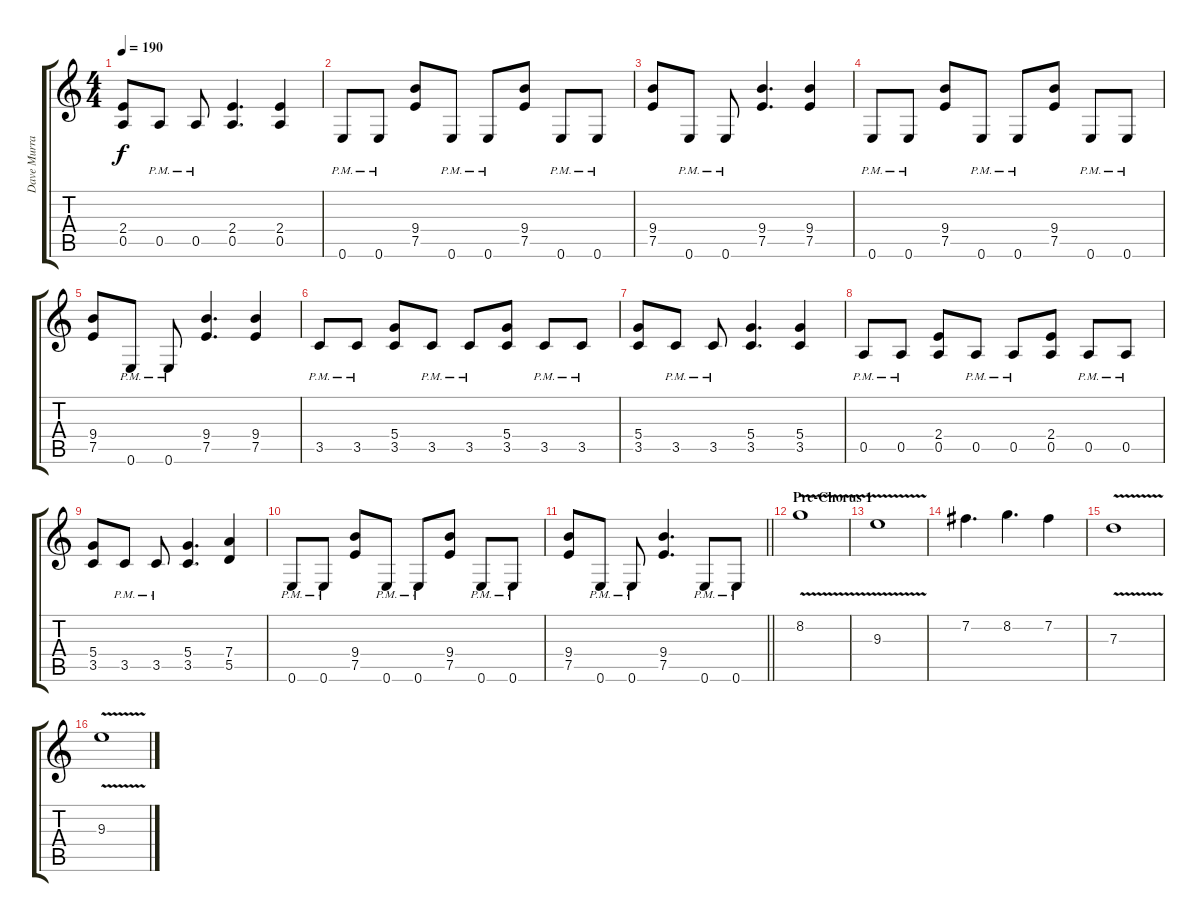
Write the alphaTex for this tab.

\track ("Dave Murray" "Dave Murra") {instrument overdrivenguitar}
\staff {score tabs}
\tuning (E4 B3 G3 D3 A2 E2) {hide}
\ts (4 4)
\tempo 190
\clef g2
\ks c
(2.4 0.5).8{dy f} 0.5{pm}.8 0.5{pm}.8 (2.4 0.5).4{d} (2.4 0.5).4 |
0.6{pm}.8 0.6{pm}.8 (9.4 7.5).8 0.6{pm}.8 0.6{pm}.8 (9.4 7.5).8 0.6{pm}.8 0.6{pm}.8 |
(9.4 7.5).8 0.6{pm}.8 0.6{pm}.8 (9.4 7.5).4{d} (9.4 7.5).4 |
0.6{pm}.8 0.6{pm}.8 (9.4 7.5).8 0.6{pm}.8 0.6{pm}.8 (9.4 7.5).8 0.6{pm}.8 0.6{pm}.8 |
(9.4 7.5).8 0.6{pm}.8 0.6{pm}.8 (9.4 7.5).4{d} (9.4 7.5).4 |
3.5{pm}.8 3.5{pm}.8 (5.4 3.5).8 3.5{pm}.8 3.5{pm}.8 (5.4 3.5).8 3.5{pm}.8 3.5{pm}.8 |
(5.4 3.5).8 3.5{pm}.8 3.5{pm}.8 (5.4 3.5).4{d} (5.4 3.5).4 |
0.5{pm}.8 0.5{pm}.8 (2.4 0.5).8 0.5{pm}.8 0.5{pm}.8 (2.4 0.5).8 0.5{pm}.8 0.5{pm}.8 |
(5.4 3.5).8 3.5{pm}.8 3.5{pm}.8 (5.4 3.5).4{d} (7.4 5.5).4 |
0.6{pm}.8 0.6{pm}.8 (9.4 7.5).8 0.6{pm}.8 0.6{pm}.8 (9.4 7.5).8 0.6{pm}.8 0.6{pm}.8 |
\barLineRight lightlight
(9.4 7.5).8 0.6{pm}.8 0.6{pm}.8 (9.4 7.5).4{d} 0.6{pm}.8 0.6{pm}.8 |
\section ("" "Pre-Chorus 1")
8.2{v}.1 |
9.3{v}.1 |
7.2.4{d} 8.2.4{d} 7.2.4 |
7.3{v}.1 |
9.3{v}.1
